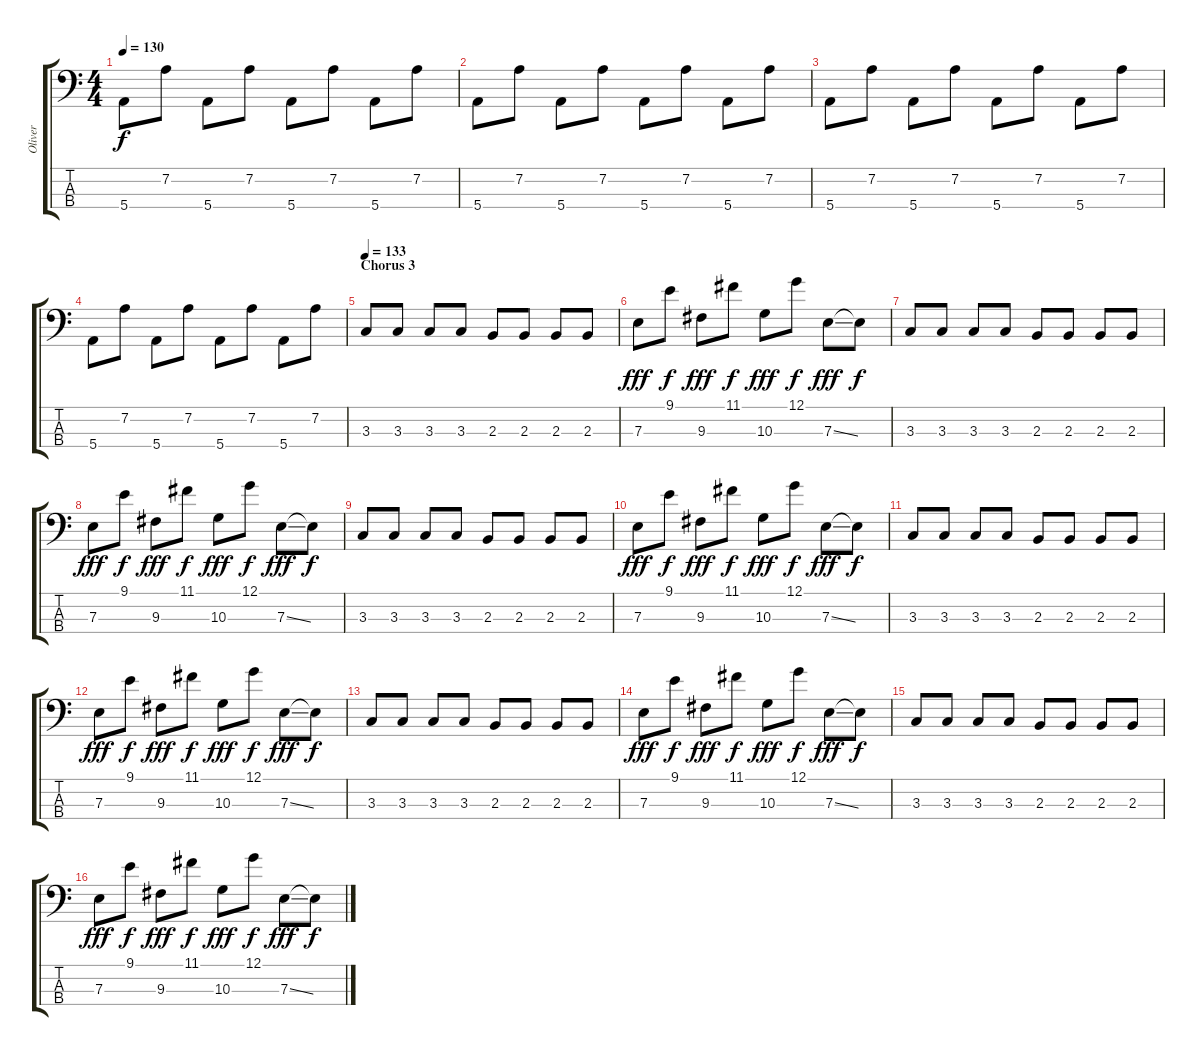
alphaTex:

\track ("Oliver" "Oliver") {instrument electricbasspick}
\staff {score tabs}
\tuning (G2 D2 A1 E1) {hide}
\ts (4 4)
\tempo 130
\clef f4
\ks c
5.4.8{dy f} 7.2.8 5.4.8 7.2.8 5.4.8 7.2.8 5.4.8 7.2.8 |
5.4.8 7.2.8 5.4.8 7.2.8 5.4.8 7.2.8 5.4.8 7.2.8 |
5.4.8 7.2.8 5.4.8 7.2.8 5.4.8 7.2.8 5.4.8 7.2.8 |
5.4.8 7.2.8 5.4.8 7.2.8 5.4.8 7.2.8 5.4.8 7.2.8 |
\section ("" "Chorus 3")
\tempo 133
3.3.8 3.3.8 3.3.8 3.3.8 2.3.8 2.3.8 2.3.8 2.3.8 |
7.3.8{dy fff} 9.1.8{dy f} 9.3.8{dy fff} 11.1.8{dy f} 10.3.8{dy fff} 12.1.8{dy f} 7.3{ss}.8{dy fff} 7.3{t}.8{dy f} |
3.3.8 3.3.8 3.3.8 3.3.8 2.3.8 2.3.8 2.3.8 2.3.8 |
7.3.8{dy fff} 9.1.8{dy f} 9.3.8{dy fff} 11.1.8{dy f} 10.3.8{dy fff} 12.1.8{dy f} 7.3{ss}.8{dy fff} 7.3{t}.8{dy f} |
3.3.8 3.3.8 3.3.8 3.3.8 2.3.8 2.3.8 2.3.8 2.3.8 |
7.3.8{dy fff} 9.1.8{dy f} 9.3.8{dy fff} 11.1.8{dy f} 10.3.8{dy fff} 12.1.8{dy f} 7.3{ss}.8{dy fff} 7.3{t}.8{dy f} |
3.3.8 3.3.8 3.3.8 3.3.8 2.3.8 2.3.8 2.3.8 2.3.8 |
7.3.8{dy fff} 9.1.8{dy f} 9.3.8{dy fff} 11.1.8{dy f} 10.3.8{dy fff} 12.1.8{dy f} 7.3{ss}.8{dy fff} 7.3{t}.8{dy f} |
3.3.8 3.3.8 3.3.8 3.3.8 2.3.8 2.3.8 2.3.8 2.3.8 |
7.3.8{dy fff} 9.1.8{dy f} 9.3.8{dy fff} 11.1.8{dy f} 10.3.8{dy fff} 12.1.8{dy f} 7.3{ss}.8{dy fff} 7.3{t}.8{dy f} |
3.3.8 3.3.8 3.3.8 3.3.8 2.3.8 2.3.8 2.3.8 2.3.8 |
7.3.8{dy fff} 9.1.8{dy f} 9.3.8{dy fff} 11.1.8{dy f} 10.3.8{dy fff} 12.1.8{dy f} 7.3{ss}.8{dy fff} 7.3{t}.8{dy f}
